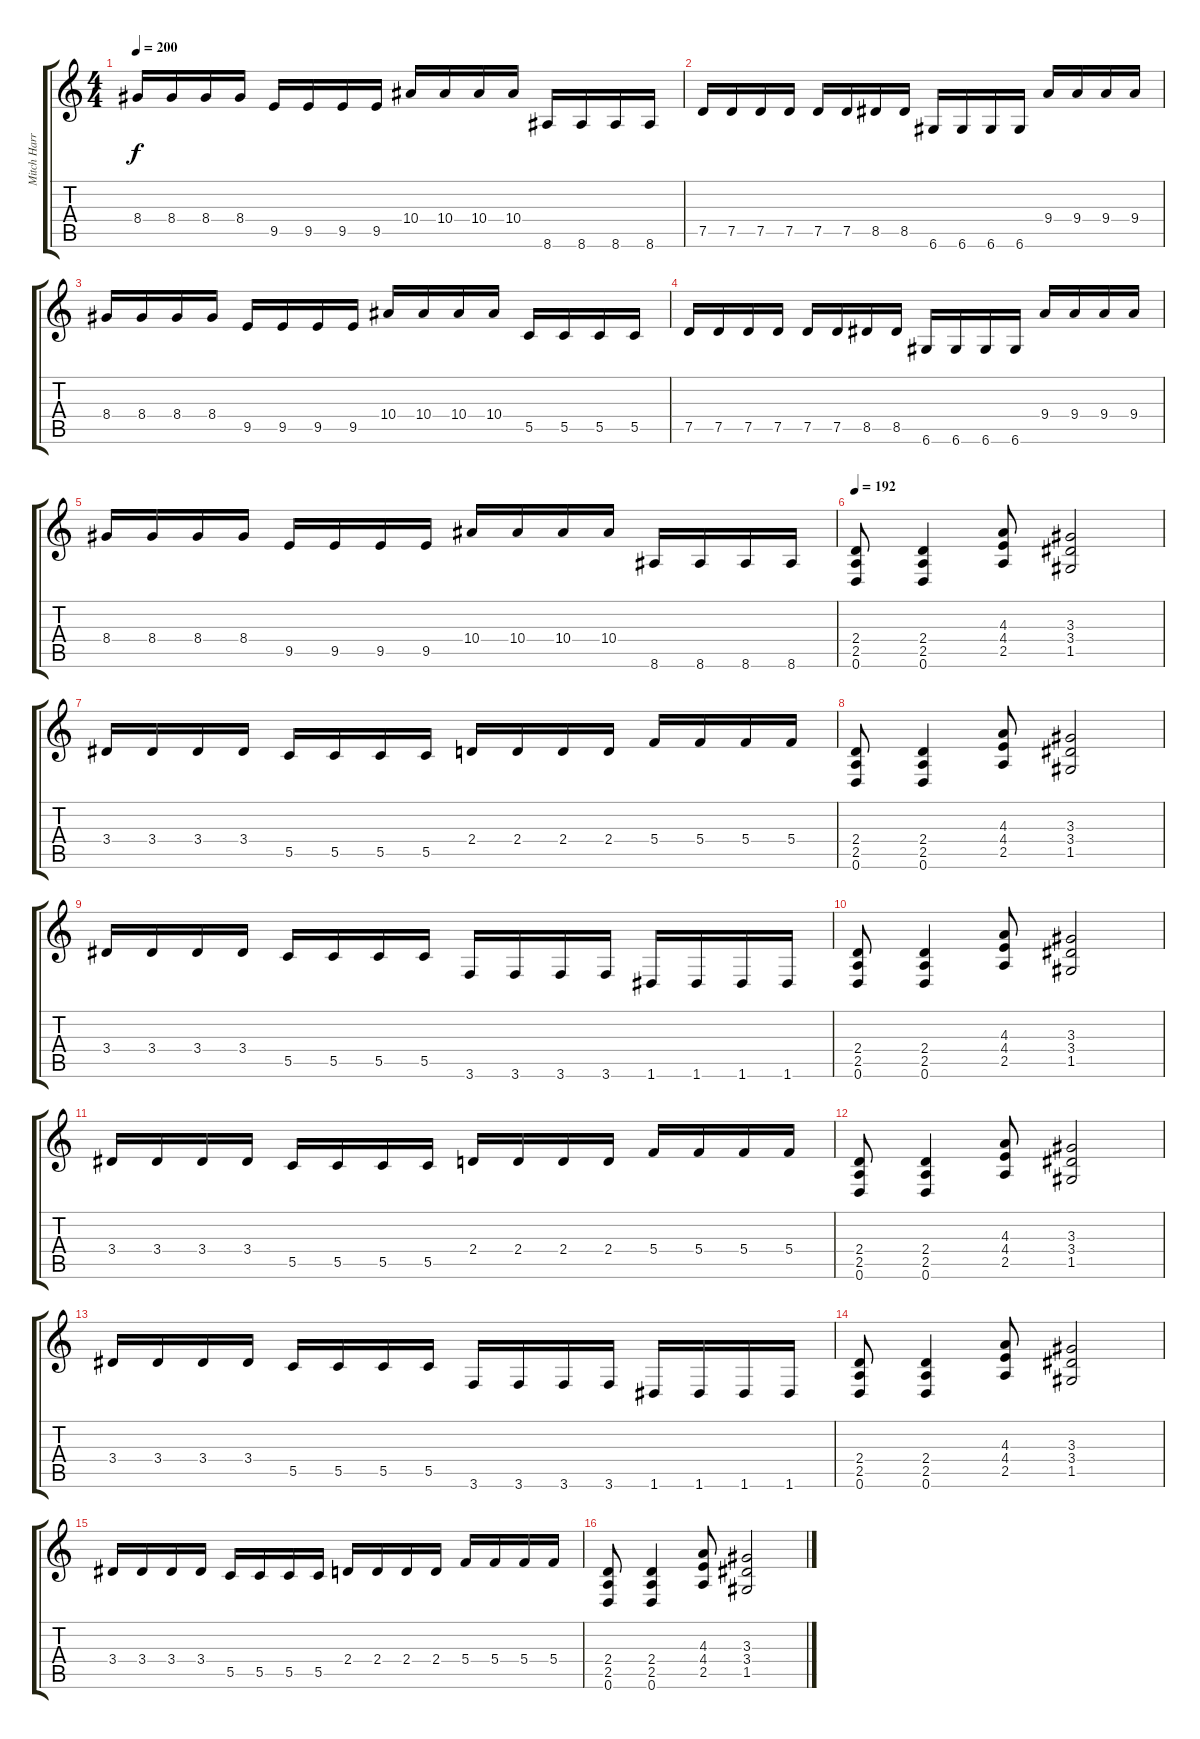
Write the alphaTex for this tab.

\track ("Mitch Harris (Guitar 1) " "Mitch Harr") {instrument distortionguitar}
\staff {score tabs}
\tuning (D4 A3 F3 C3 G2 D2) {hide}
\ts (4 4)
\tempo 200
\clef g2
\ks c
8.4.16{dy f} 8.4.16 8.4.16 8.4.16 9.5.16 9.5.16 9.5.16 9.5.16 10.4.16 10.4.16 10.4.16 10.4.16 8.6.16 8.6.16 8.6.16 8.6.16 |
7.5.16 7.5.16 7.5.16 7.5.16 7.5.16 7.5.16 8.5.16 8.5.16 6.6.16 6.6.16 6.6.16 6.6.16 9.4.16 9.4.16 9.4.16 9.4.16 |
8.4.16 8.4.16 8.4.16 8.4.16 9.5.16 9.5.16 9.5.16 9.5.16 10.4.16 10.4.16 10.4.16 10.4.16 5.5.16 5.5.16 5.5.16 5.5.16 |
7.5.16 7.5.16 7.5.16 7.5.16 7.5.16 7.5.16 8.5.16 8.5.16 6.6.16 6.6.16 6.6.16 6.6.16 9.4.16 9.4.16 9.4.16 9.4.16 |
8.4.16 8.4.16 8.4.16 8.4.16 9.5.16 9.5.16 9.5.16 9.5.16 10.4.16 10.4.16 10.4.16 10.4.16 8.6.16 8.6.16 8.6.16 8.6.16 |
\tempo 192
(2.4 2.5 0.6).8 (2.4 2.5 0.6).4 (4.3 4.4 2.5).8 (3.3 3.4 1.5).2 |
3.4.16 3.4.16 3.4.16 3.4.16 5.5.16 5.5.16 5.5.16 5.5.16 2.4.16 2.4.16 2.4.16 2.4.16 5.4.16 5.4.16 5.4.16 5.4.16 |
(2.4 2.5 0.6).8 (2.4 2.5 0.6).4 (4.3 4.4 2.5).8 (3.3 3.4 1.5).2 |
3.4.16 3.4.16 3.4.16 3.4.16 5.5.16 5.5.16 5.5.16 5.5.16 3.6.16 3.6.16 3.6.16 3.6.16 1.6.16 1.6.16 1.6.16 1.6.16 |
(2.4 2.5 0.6).8 (2.4 2.5 0.6).4 (4.3 4.4 2.5).8 (3.3 3.4 1.5).2 |
3.4.16 3.4.16 3.4.16 3.4.16 5.5.16 5.5.16 5.5.16 5.5.16 2.4.16 2.4.16 2.4.16 2.4.16 5.4.16 5.4.16 5.4.16 5.4.16 |
(2.4 2.5 0.6).8 (2.4 2.5 0.6).4 (4.3 4.4 2.5).8 (3.3 3.4 1.5).2 |
3.4.16 3.4.16 3.4.16 3.4.16 5.5.16 5.5.16 5.5.16 5.5.16 3.6.16 3.6.16 3.6.16 3.6.16 1.6.16 1.6.16 1.6.16 1.6.16 |
(2.4 2.5 0.6).8 (2.4 2.5 0.6).4 (4.3 4.4 2.5).8 (3.3 3.4 1.5).2 |
3.4.16 3.4.16 3.4.16 3.4.16 5.5.16 5.5.16 5.5.16 5.5.16 2.4.16 2.4.16 2.4.16 2.4.16 5.4.16 5.4.16 5.4.16 5.4.16 |
(2.4 2.5 0.6).8 (2.4 2.5 0.6).4 (4.3 4.4 2.5).8 (3.3 3.4 1.5).2
